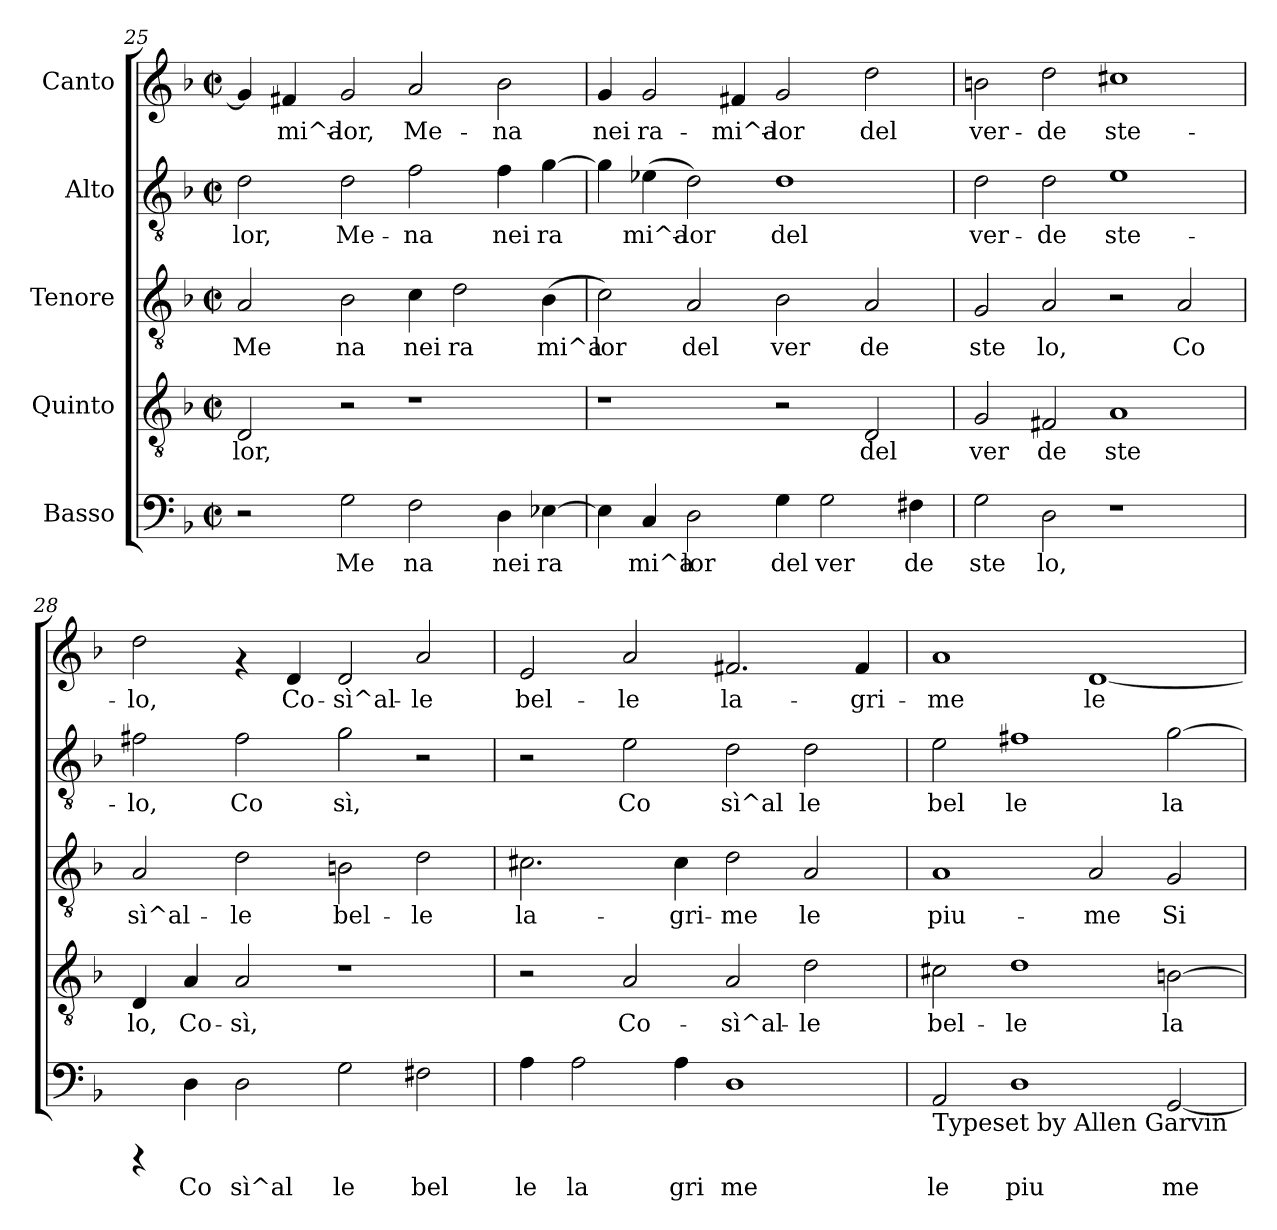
**kern	**text	**kern	**text	**kern	**text	**kern	**text	**kern	**text
*part5	*part5	*part4	*part4	*part3	*part3	*part2	*part2	*part1	*part1
*staff5	*staff5	*staff4	*staff4	*staff3	*staff3	*staff2	*staff2	*staff1	*staff1
*I"Basso	*	*I"Quinto	*	*I"Tenore	*	*I"Alto	*	*I"Canto	*
*clefF4	*	*clefGv2	*	*clefGv2	*	*clefGv2	*	*clefG2	*
*k[b-]	*	*k[b-]	*	*k[b-]	*	*k[b-]	*	*k[b-]	*
*F:	*	*F:	*	*F:	*	*F:	*	*F:	*
*M2/2	*	*M2/2	*	*M2/2	*	*M2/2	*	*M2/2	*
*met(c|)	*	*met(c|)	*	*met(c|)	*	*met(c|)	*	*met(c|)	*
=25	=25	=25	=25	=25	=25	=25	=25	=25	=25
!	!	!	!LO:LY:b:cj	!	!LO:LY:b:cj	!	!LO:LY:b:cj	!	!LO:LY:b:cj
2r	.	2D/	lor,	2A/	Me	2d\	-lor,	4g/]	--
!	!	!	!	!	!	!	!	!	!LO:LY:b:cj
.	.	.	.	.	.	.	.	4f#X/	-mi^a-
!	!LO:LY:b:cj	!	!	!	!LO:LY:b:cj	!	!LO:LY:b:cj	!	!LO:LY:b:cj
2G\	Me	2r	.	2B-\	na	2d\	Me-	2g/	-lor,
!	!LO:LY:b:cj	!	!	!	!LO:LY:b:cj	!	!LO:LY:b:cj	!	!LO:LY:b:cj
2F\	na	1r	.	4c\	nei	2f\	-na	2a/	Me-
!	!	!	!	!	!LO:LY:b:cj	!	!	!	!
.	.	.	.	2d\	ra	.	.	.	.
!	!LO:LY:b:cj	!	!	!	!	!	!LO:LY:b:cj	!	!LO:LY:b:cj
4D\	nei	.	.	.	.	4f\	nei	2b-\	-na
!	!LO:LY:b:cj	!	!	!	!LO:LY:b:cj	!	!LO:LY:b:cj	!	!
[>4E-X\	ra	.	.	(<4B-\	mi^a	[>4g\	ra-	.	.
=26	=26	=26	=26	=26	=26	=26	=26	=26	=26
!	!LO:LY:b:cj	!	!	!	!LO:LY:b:cj	!	!LO:LY:b:cj	!	!LO:LY:b:cj
4E-\]	.	1r	.	2c\)	lor	4g\]	--	4g/	nei
!	!LO:LY:b:cj	!	!	!	!	!	!LO:LY:b:cj	!	!LO:LY:b:cj
4C/	mi^a	.	.	.	.	(<4e-X\	-mi^a-	2g/	ra-
!	!LO:LY:b:cj	!	!	!	!LO:LY:b:cj	!	!LO:LY:b:cj	!	!
2D\	lor	.	.	2A/	del	2d\)	-lor	.	.
!	!	!	!	!	!	!	!	!	!LO:LY:b:cj
.	.	.	.	.	.	.	.	4f#X/	-mi^a-
!	!LO:LY:b:cj	!	!	!	!LO:LY:b:cj	!	!LO:LY:b:cj	!	!LO:LY:b:cj
4G\	del	2r	.	2B-\	ver	1d	del	2g/	-lor
!	!LO:LY:b:cj	!	!	!	!	!	!	!	!
2G\	ver	.	.	.	.	.	.	.	.
!	!	!	!LO:LY:b:cj	!	!LO:LY:b:cj	!	!	!	!LO:LY:b:cj
.	.	2D/	del	2A/	de	.	.	2dd\	del
!	!LO:LY:b:cj	!	!	!	!	!	!	!	!
4F#X\	de	.	.	.	.	.	.	.	.
=27	=27	=27	=27	=27	=27	=27	=27	=27	=27
!	!LO:LY:b:cj	!	!LO:LY:b:cj	!	!LO:LY:b:cj	!	!LO:LY:b:cj	!	!LO:LY:b:cj
2G\	ste	2G/	ver	2G/	ste	2d\	ver-	2bn\	ver-
!	!LO:LY:b:cj	!	!LO:LY:b:cj	!	!LO:LY:b:cj	!	!LO:LY:b:cj	!	!LO:LY:b:cj
2D\	lo,	2F#X/	de	2A/	lo,	2d\	-de	2dd\	-de
!	!	!	!LO:LY:b:cj	!	!	!	!LO:LY:b:cj	!	!LO:LY:b:cj
1r	.	1A	ste	2r	.	1e	ste-	1cc#X	ste-
!	!	!	!	!	!LO:LY:b:cj	!	!	!	!
.	.	.	.	2A/	Co	.	.	.	.
!!LO:PB:g=z
=28	=28	=28	=28	=28	=28	=28	=28	=28	=28
!	!	!	!LO:LY:b:cj	!	!LO:LY:b:cj	!	!LO:LY:b:cj	!	!LO:LY:b:cj
4rCCC	.	4D/	lo,	2A/	sì^al-	2f#X\	-lo,	2dd\	-lo,
!	!LO:LY:b:cj	!	!LO:LY:b:cj	!	!	!	!	!	!
4D\	Co	4A/	Co-	.	.	.	.	.	.
!	!LO:LY:b:cj	!	!LO:LY:b:cj	!	!LO:LY:b:cj	!	!LO:LY:b:cj	!	!
2D\	sì^al	2A/	-sì,	2d\	-le	2f#\	Co	4rf	.
!	!	!	!	!	!	!	!	!	!LO:LY:b:cj
.	.	.	.	.	.	.	.	4d/	Co-
!	!LO:LY:b:cj	!	!	!	!LO:LY:b:cj	!	!LO:LY:b:cj	!	!LO:LY:b:cj
2G\	le	1r	.	2Bn\	bel-	2g\	sì,	2d/	-sì^al-
!	!LO:LY:b:cj	!	!	!	!LO:LY:b:cj	!	!	!	!LO:LY:b:cj
2F#X\	bel	.	.	2d\	-le	2r	.	2a/	-le
=29	=29	=29	=29	=29	=29	=29	=29	=29	=29
!	!LO:LY:b:cj	!	!	!	!LO:LY:b:cj	!	!	!	!LO:LY:b:cj
4A\	le	2r	.	2.c#X\	la-	2r	.	2e/	bel-
!	!LO:LY:b:cj	!	!	!	!	!	!	!	!
2A\	la	.	.	.	.	.	.	.	.
!	!	!	!LO:LY:b:cj	!	!	!	!LO:LY:b:cj	!	!LO:LY:b:cj
.	.	2A/	Co-	.	.	2e\	Co	2a/	-le
!	!LO:LY:b:cj	!	!	!	!LO:LY:b:cj	!	!	!	!
4A\	gri	.	.	4c#\	-gri-	.	.	.	.
!	!LO:LY:b:cj	!	!LO:LY:b:cj	!	!LO:LY:b:cj	!	!LO:LY:b:cj	!	!LO:LY:b:cj
1D	me	2A/	-sì^al-	2d\	-me	2d\	sì^al	2.f#X/	la-
!	!	!	!LO:LY:b:cj	!	!LO:LY:b:cj	!	!LO:LY:b:cj	!	!
.	.	2d\	-le	2A/	le	2d\	le	.	.
!	!	!	!	!	!	!	!	!	!LO:LY:b:cj
.	.	.	.	.	.	.	.	4f#/	-gri-
=30	=30	=30	=30	=30	=30	=30	=30	=30	=30
!LO:TX:b:t=Typeset by Allen Garvin	!	!	!	!	!	!	!	!	!
!	!LO:LY:b:cj	!	!LO:LY:b:cj	!	!LO:LY:b:cj	!	!LO:LY:b:cj	!	!LO:LY:b:cj
2AA/	le	2c#X\	bel-	1A	piu-	2e\	bel	1a	-me
!	!LO:LY:b:cj	!	!LO:LY:b:cj	!	!	!	!LO:LY:b:cj	!	!
1D	piu	1d	-le	.	.	1f#X	le	.	.
!	!	!	!	!	!LO:LY:b:cj	!	!	!	!LO:LY:b:cj
.	.	.	.	2A/	-me	.	.	[<1d	le
!	!LO:LY:b:cj	!	!LO:LY:b:cj	!	!LO:LY:b:cj	!	!LO:LY:b:cj	!	!
[<2GG/	me	[>2Bn\	la-	2G/	Si	[>2g\	la	.	.
=	=	=	=	=	=	=	=	=	=
*-	*-	*-	*-	*-	*-	*-	*-	*-	*-
